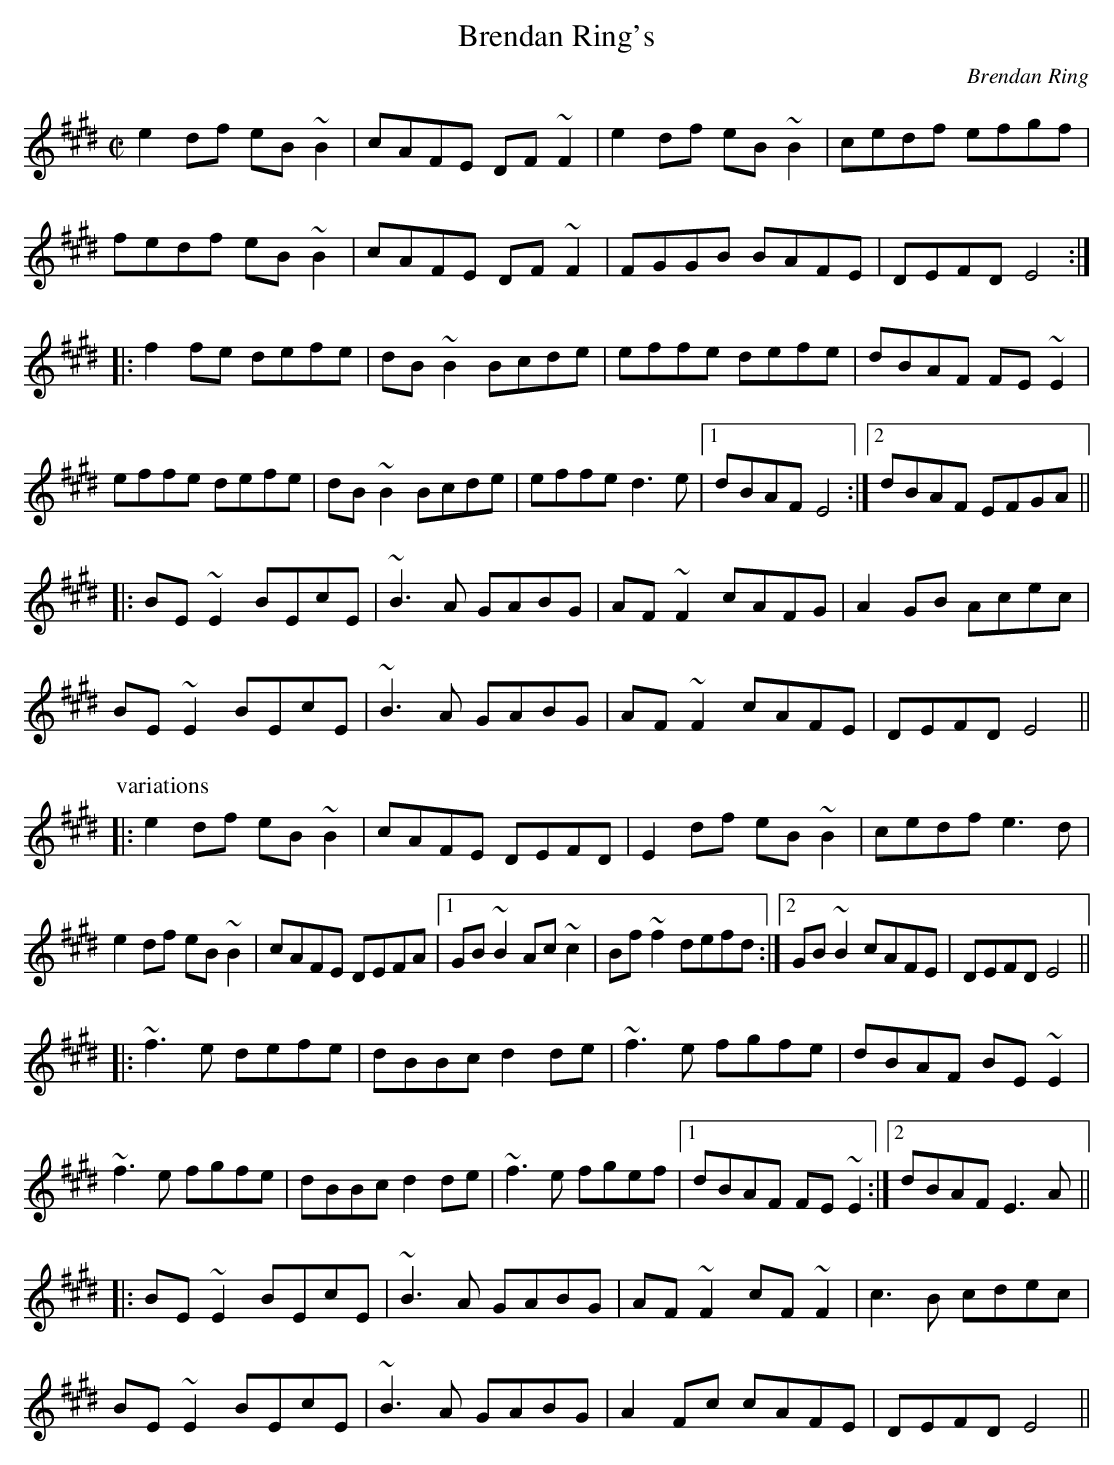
X:1
T:Brendan Ring's
C:Brendan Ring
M:C|
L:1/8
K:E
e2df eB~B2 | cAFE DF~F2 | e2df eB~B2 | cedf efgf |
fedf eB~B2 | cAFE DF~F2 | FGGB BAFE | DEFD E4 :|
|: f2fe defe | dB~B2 Bcde | effe defe | dBAF FE~E2 |
effe defe | dB~B2 Bcde | effe d3e |1 dBAF E4 :|2 dBAF EFGA ||
|: BE~E2 BEcE | ~B3A GABG | AF~F2 cAFG | A2GB Acec |
BE~E2 BEcE | ~B3A GABG | AF~F2 cAFE | DEFD E4 ||
P:variations
|: e2df eB~B2 | cAFE DEFD | E2df eB~B2 | cedf e3d |
e2df eB~B2 | cAFE DEFA |1 GB~B2 Ac~c2 | Bf~f2 defd :|2 GB~B2 cAFE | DEFD E4 ||
|: ~f3e defe | dBBc d2de | ~f3e fgfe | dBAF BE~E2 |
~f3e fgfe | dBBc d2de | ~f3e fgef |1 dBAF FE~E2 :|2 dBAF E3A ||
|: BE~E2 BEcE | ~B3A GABG | AF~F2 cF~F2 | c3B cdec |
BE~E2 BEcE | ~B3A GABG | A2Fc cAFE | DEFD E4 ||
